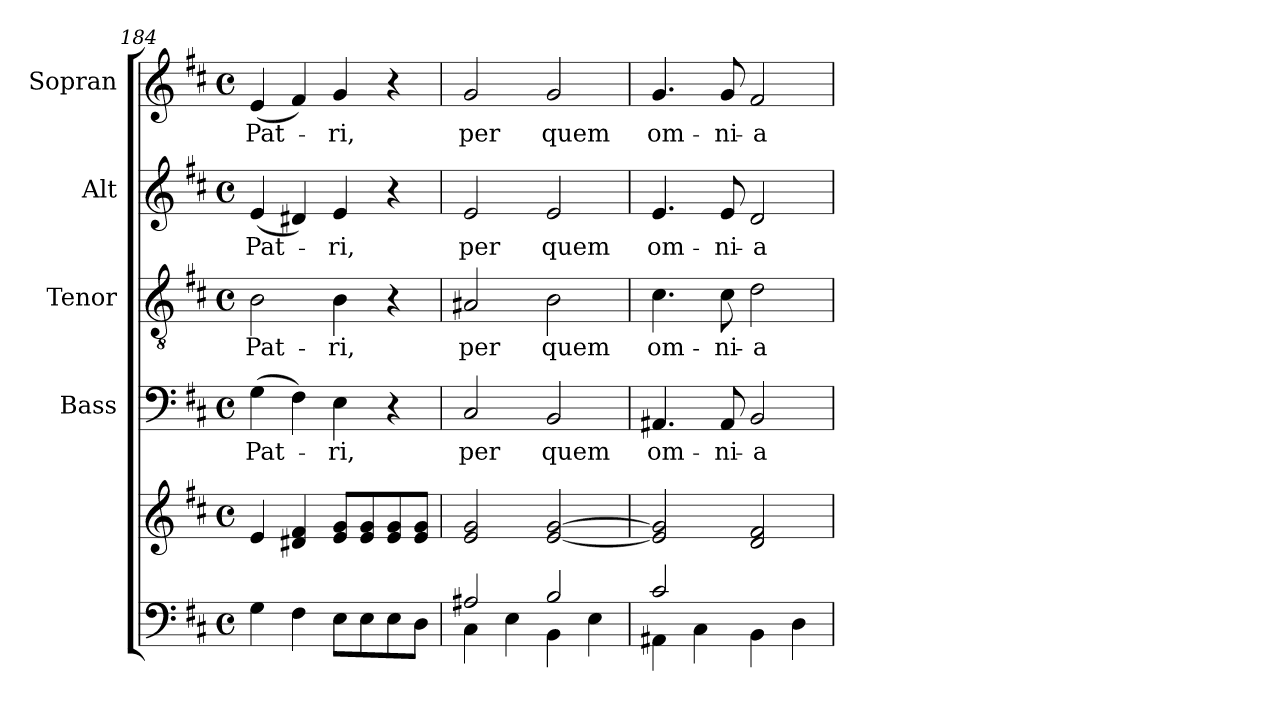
**kern	**kern	**kern	**text	**kern	**text	**kern	**text	**kern	**text
*part5	*part5	*part4	*part4	*part3	*part3	*part2	*part2	*part1	*part1
*staff6	*staff5	*staff4	*staff4	*staff3	*staff3	*staff2	*staff2	*staff1	*staff1
*	*	*I"Bass	*	*I"Tenor	*	*I"Alt	*	*I"Sopran	*
*	*	*I'B.	*	*I'T.	*	*I'A.	*	*I'S.	*
*clefF4	*clefG2	*clefF4	*	*clefGv2	*	*clefG2	*	*clefG2	*
*k[f#c#]	*k[f#c#]	*k[f#c#]	*	*k[f#c#]	*	*k[f#c#]	*	*k[f#c#]	*
*D:	*D:	*D:	*	*D:	*	*D:	*	*D:	*
*M4/4	*M4/4	*M4/4	*	*M4/4	*	*M4/4	*	*M4/4	*
*met(c)	*met(c)	*met(c)	*	*met(c)	*	*met(c)	*	*met(c)	*
=184	=184	=184	=184	=184	=184	=184	=184	=184	=184
!	!	!	!LO:LY:b	!	!LO:LY:b	!	!LO:LY:b	!	!LO:LY:b
4G\	4e/	(>4G\	Pat-	2B\	Pat-	(<4e/	Pat-	(<4e/	Pat-
4F#\	4d#X/ 4f#/	4F#\)	.	.	.	4d#X/)	.	4f#/)	.
!	!	!	!LO:LY:b	!	!LO:LY:b	!	!LO:LY:b	!	!LO:LY:b
8E\L	8e/ 8g/L	4E\	-ri,	4B\	-ri,	4e/	-ri,	4g/	-ri,
8E\	8e/ 8g/	.	.	.	.	.	.	.	.
8E\	8e/ 8g/	4r	.	4r	.	4r	.	4r	.
8D\J	8e/ 8g/J	.	.	.	.	.	.	.	.
=185	=185	=185	=185	=185	=185	=185	=185	=185	=185
*^	*	*	*	*	*	*	*	*	*
!	!	!	!	!LO:LY:b	!	!LO:LY:b	!	!LO:LY:b	!	!LO:LY:b
2A#X/	4C#\	2e/ 2g/	2C#/	per	2A#X/	per	2e/	per	2g/	per
.	4E\	.	.	.	.	.	.	.	.	.
!	!	!	!	!LO:LY:b	!	!LO:LY:b	!	!LO:LY:b	!	!LO:LY:b
2B/	4BB\	[2e/ [2g/	2BB/	quem	2B\	quem	2e/	quem	2g/	quem
.	4E\	.	.	.	.	.	.	.	.	.
=186	=186	=186	=186	=186	=186	=186	=186	=186	=186	=186
!	!	!	!	!LO:LY:b	!	!LO:LY:b	!	!LO:LY:b	!	!LO:LY:b
2c#/	4AA#X\	2e/] 2g/]	4.AA#X/	om-	4.c#\	om-	4.e/	om-	4.g/	om-
.	4C#\	.	.	.	.	.	.	.	.	.
!	!	!	!	!LO:LY:b	!	!LO:LY:b	!	!LO:LY:b	!	!LO:LY:b
.	.	.	8AA#/	-ni-	8c#\	-ni-	8e/	-ni-	8g/	-ni-
!	!	!	!	!LO:LY:b	!	!LO:LY:b	!	!LO:LY:b	!	!LO:LY:b
2ryy	4BB\	2d/ 2f#/	2BB/	-a	2d\	-a	2d/	-a	2f#/	-a
.	4D\	.	.	.	.	.	.	.	.	.
*v	*v	*	*	*	*	*	*	*	*	*
=	=	=	=	=	=	=	=	=	=
*-	*-	*-	*-	*-	*-	*-	*-	*-	*-
